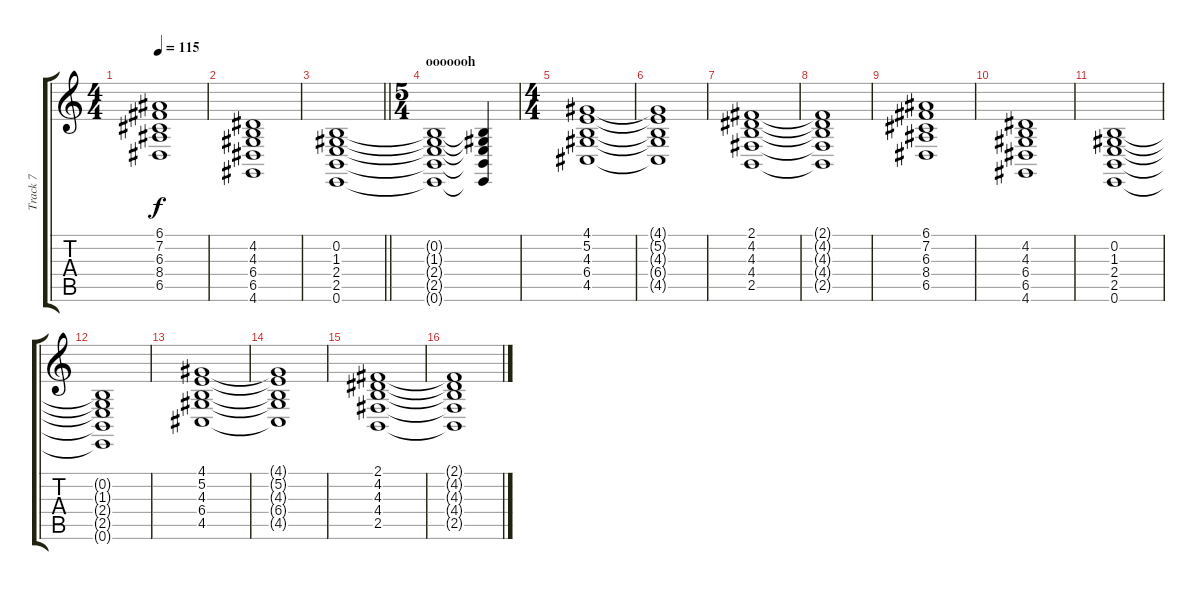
\track ("Track 7" "Track 7") {instrument acousticgrandpiano}
\staff {score tabs}
\tuning (E4 B3 G3 D3 A2 E2) {hide}
\ts (4 4)
\tempo 115
\clef g2
\ks c
(6.1 7.2 6.3 8.4 6.5).1{dy f} |
(4.2 4.3 6.4 6.5 4.6).1 |
\barLineRight lightlight
(0.2 1.3 2.4 2.5 0.6).1 |
\ts (5 4)
\section ("" "ooooooh")
(0.2{t} 1.3{t} 2.4{t} 2.5{t} 0.6{t}).1 (0.2{t} 1.3{t} 2.4{t} 2.5{t} 0.6{t}).4 |
\ts (4 4)
(4.1 5.2 4.3 6.4 4.5).1 |
(4.1{t} 5.2{t} 4.3{t} 6.4{t} 4.5{t}).1 |
(2.1 4.2 4.3 4.4 2.5).1 |
(2.1{t} 4.2{t} 4.3{t} 4.4{t} 2.5{t}).1 |
(6.1 7.2 6.3 8.4 6.5).1 |
(4.2 4.3 6.4 6.5 4.6).1 |
(0.2 1.3 2.4 2.5 0.6).1 |
(0.2{t} 1.3{t} 2.4{t} 2.5{t} 0.6{t}).1 |
(4.1 5.2 4.3 6.4 4.5).1 |
(4.1{t} 5.2{t} 4.3{t} 6.4{t} 4.5{t}).1 |
(2.1 4.2 4.3 4.4 2.5).1 |
(2.1{t} 4.2{t} 4.3{t} 4.4{t} 2.5{t}).1
